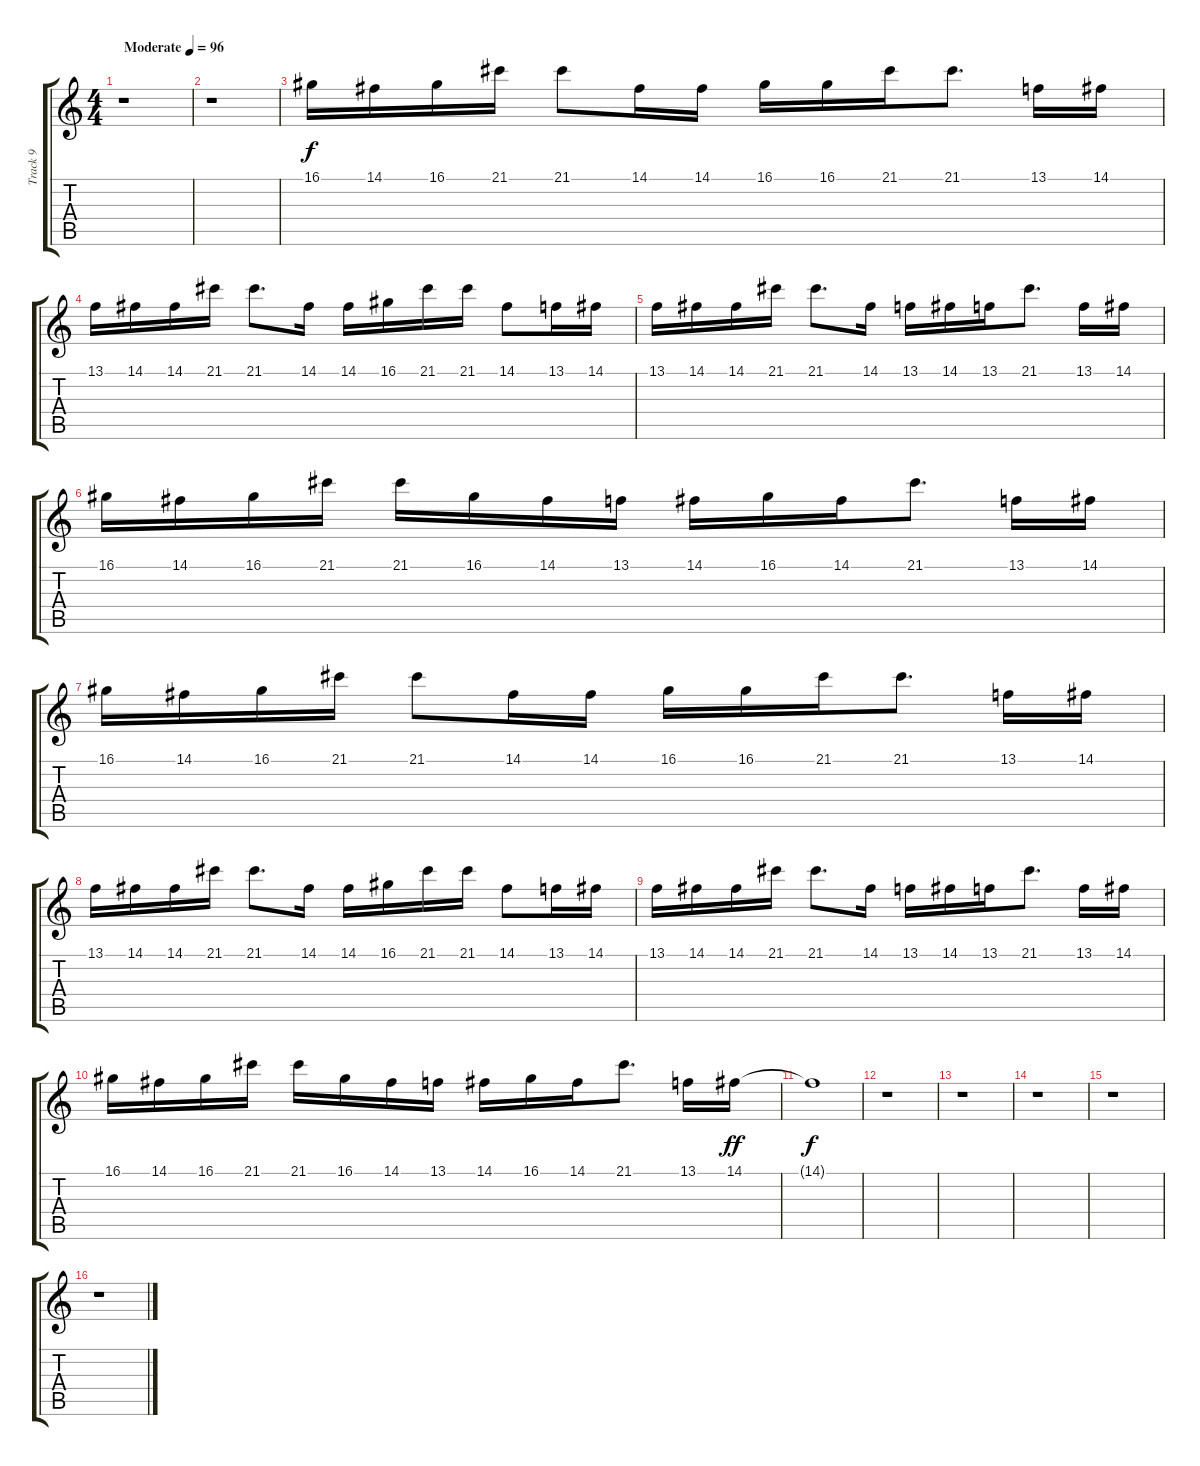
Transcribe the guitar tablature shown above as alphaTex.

\track ("Track 9" "Track 9") {instrument musicbox}
\staff {score tabs}
\tuning (E4 B3 G3 D3 A2 E2) {hide}
\ts (4 4)
\tempo (96 "Moderate")
\clef g2
\ks c
r.1{dy f instrument musicbox} |
r.1 |
16.1.16{balance 16} 14.1.16 16.1.16 21.1.16 21.1.8 14.1.16{balance 0} 14.1.16 16.1.16 16.1.16 21.1.16 21.1.8{d} 13.1.16{balance 16} 14.1.16 |
13.1.16 14.1.16 14.1.16 21.1.16 21.1.8{d} 14.1.16{balance 0} 14.1.16 16.1.16 21.1.16 21.1.16 14.1.8 13.1.16{balance 16} 14.1.16 |
13.1.16 14.1.16 14.1.16 21.1.16 21.1.8{d} 14.1.16{balance 0} 13.1.16 14.1.16 13.1.16 21.1.8{d} 13.1.16{balance 16} 14.1.16 |
16.1.16 14.1.16 16.1.16 21.1.16 21.1.16 16.1.16{balance 0} 14.1.16 13.1.16 14.1.16 16.1.16 14.1.16 21.1.8{d} 13.1.16 14.1.16 |
16.1.16{balance 16} 14.1.16 16.1.16 21.1.16 21.1.8 14.1.16{balance 0} 14.1.16 16.1.16 16.1.16 21.1.16 21.1.8{d} 13.1.16{balance 16} 14.1.16 |
13.1.16 14.1.16 14.1.16 21.1.16 21.1.8{d} 14.1.16{balance 0} 14.1.16 16.1.16 21.1.16 21.1.16 14.1.8 13.1.16{balance 16} 14.1.16 |
13.1.16 14.1.16 14.1.16 21.1.16 21.1.8{d} 14.1.16{balance 0} 13.1.16 14.1.16 13.1.16 21.1.8{d} 13.1.16{balance 16} 14.1.16 |
16.1.16 14.1.16 16.1.16 21.1.16 21.1.16 16.1.16{balance 0} 14.1.16 13.1.16 14.1.16 16.1.16 14.1.16 21.1.8{d} 13.1.16 14.1.16{dy ff} |
14.1{t}.1{dy f} |
r.1 |
r.1 |
r.1 |
r.1 |
r.1
